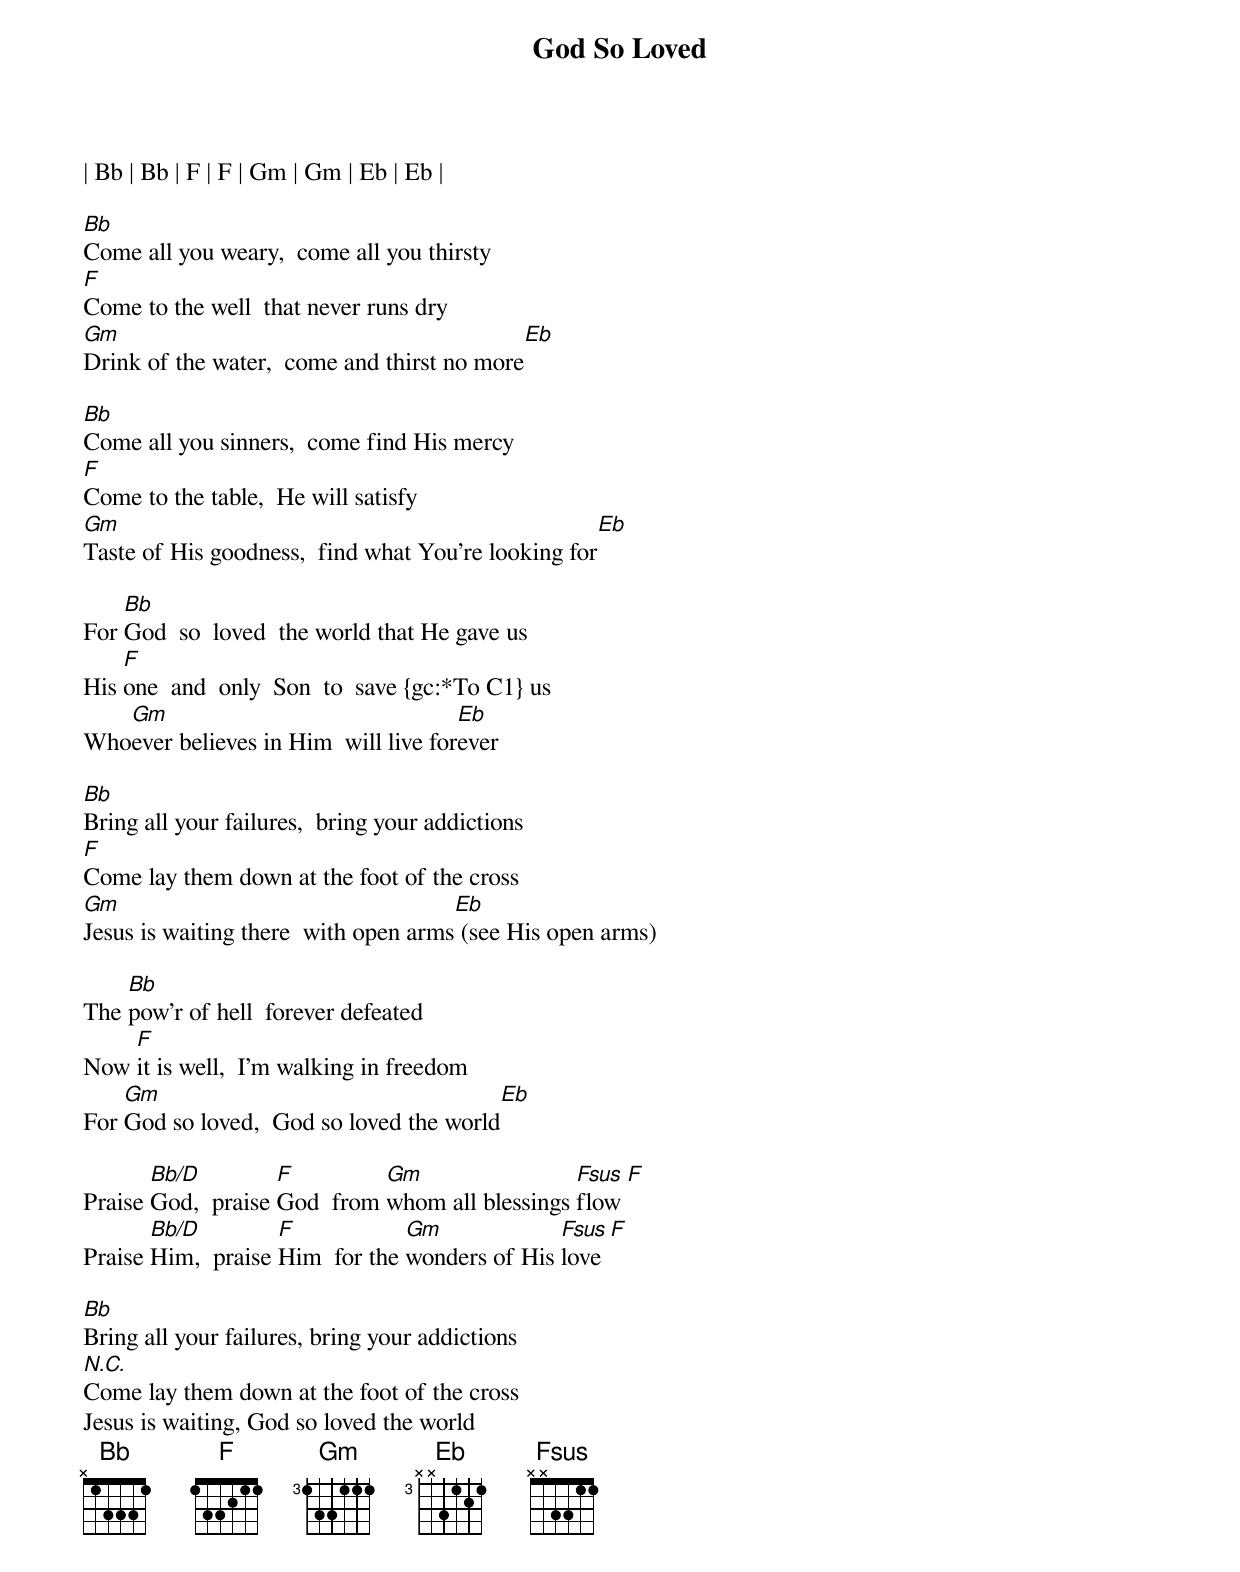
{title: God So Loved}
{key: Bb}
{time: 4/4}
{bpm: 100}
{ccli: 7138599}
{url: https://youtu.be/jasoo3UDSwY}
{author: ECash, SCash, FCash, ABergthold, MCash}
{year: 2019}
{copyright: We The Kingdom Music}

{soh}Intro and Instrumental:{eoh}
| Bb | Bb | F | F | Gm | Gm | Eb | Eb |

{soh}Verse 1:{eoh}
[Bb]Come all you weary,  come all you thirsty
[F]Come to the well  that never runs dry
[Gm]Drink of the water,  come and thirst no more[Eb]

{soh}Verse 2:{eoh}
[Bb]Come all you sinners,  come find His mercy
[F]Come to the table,  He will satisfy
[Gm]Taste of His goodness,  find what You're looking for[Eb]

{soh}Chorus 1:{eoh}
For [Bb]God  so  loved  the world that He gave us
His [F]one  and  only  Son  to  save {gc:*To C1} us
Who[Gm]ever believes in Him  will live for[Eb]ever

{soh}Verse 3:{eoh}
[Bb]Bring all your failures,  bring your addictions
[F]Come lay them down at the foot of the cross
[Gm]Jesus is waiting there  with open arms[Eb] (see His open arms)

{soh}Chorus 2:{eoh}
The [Bb]pow'r of hell  forever defeated
Now [F]it is well,  I'm walking in freedom
For [Gm]God so loved,  God so loved the world[Eb]

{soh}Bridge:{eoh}
Praise [Bb/D]God,  praise [F]God  from [Gm]whom all blessings [Fsus]flow [F]
Praise [Bb/D]Him,  praise [F]Him  for the [Gm]wonders of His [Fsus]love [F]

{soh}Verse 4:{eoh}
[Bb]Bring all your failures, bring your addictions
[N.C.]Come lay them down at the foot of the cross
Jesus is waiting, God so loved the world
